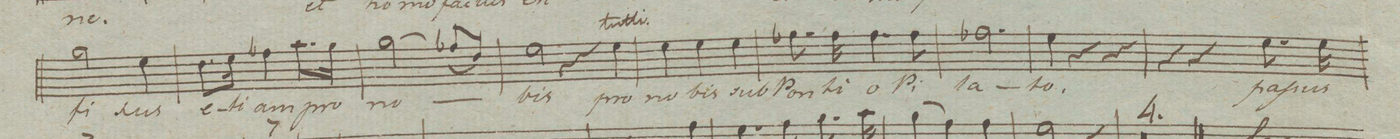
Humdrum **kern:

**kern	**text	**dynam
*I"Soprano Solo.	*	*
*clefC1	*	*
*k[b-e-a-]	*	*
*met(c|)	*	*
*M3/4	*	*
2ee-\	-fi-	.
4cc\	-xus	.
=101	=101	=101
8.b-\L	e-	.
16cc\Jk	-ti-	.
4dd-X\	-am	.
8.ff\L	pro	.
16ee-\Jk	.	.
=102	=102	=102
(2ee-\	no-	.
(8dd-XL/)	.	.
8b-\J)	.	.
=103	=103	=103
2cc\	-bis	.
4cc\	pro	.
=104	=104	=104
4cc\	no-	.
4cc\	-bis	.
4cc\	sub	.
=105	=105	=105
8.dd-X\	Pon-	.
16dd-\	-ti-	.
4.dd-\	-o	.
8dd-\	Pi-	.
=106	=106	=106
2.dd-X\	-la-	.
=107	=107	=107
4cc\	-to.	.
4r	.	.
4r	.	.
=108	=108	=108
4r	.	.
4r	.	.
8.cc\	pas-	.
16cc\	-sus	.
=109	=109	=109
*-	*-	*-
